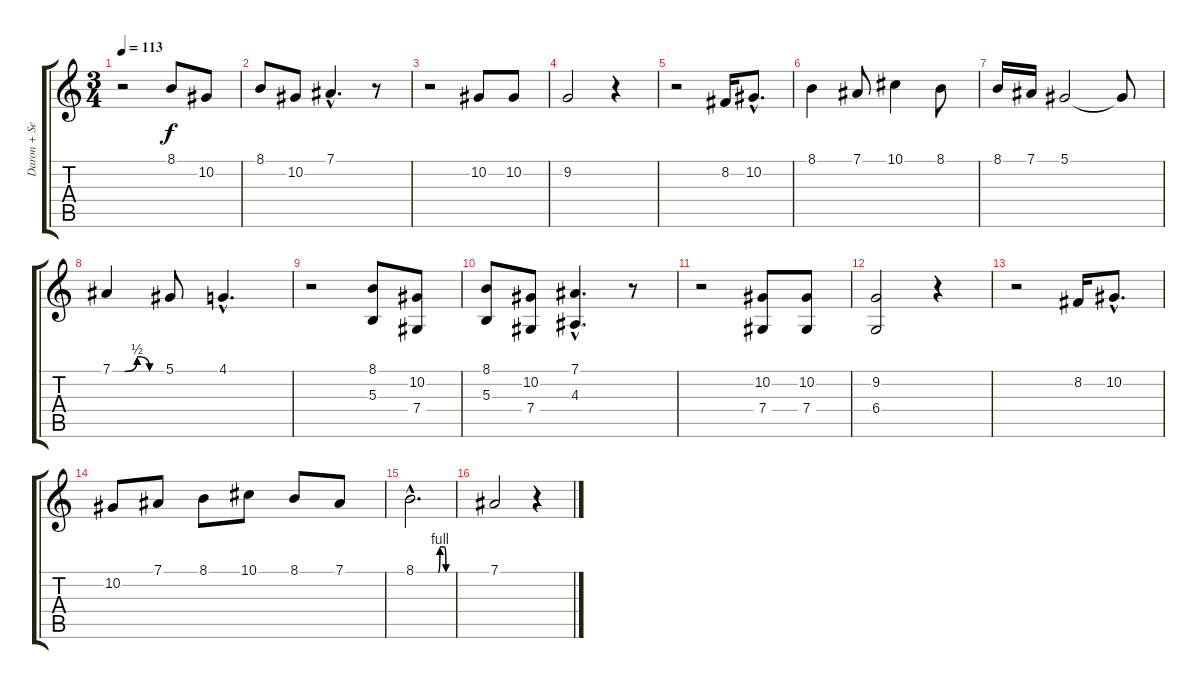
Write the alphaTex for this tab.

\track ("Daron + Serj Tankian" "Daron + Se") {instrument clarinet}
\staff {score tabs}
\tuning (Eb4 Bb3 Gb3 Db3 Ab2 Db2) {hide}
\ts (3 4)
\tempo 113
\clef g2
\ks c
r.2{dy f} 8.1.8 10.2.8 |
8.1.8 10.2.8 7.1{hac}.4{d} r.8 |
r.2 10.2.8 10.2.8 |
9.2.2 r.4 |
r.2 8.2.16 10.2{hac}.8{d} |
8.1.4 7.1.8 10.1.4 8.1.8 |
8.1.16 7.1.16 5.1.2 5.1{t}.8 |
7.1{be (custom 0 0 15 0 30 2 45 0 60 0)}.4 5.1.8 4.1{hac}.4{d} |
r.2 (8.1 5.3).8 (10.2 7.4).8 |
(8.1 5.3).8 (10.2 7.4).8 (7.1{hac} 4.3{hac}).4{d} r.8 |
r.2 (10.2 7.4).8 (10.2 7.4).8 |
(9.2 6.4).2 r.4 |
r.2 8.2.16 10.2{hac}.8{d} |
10.2.8 7.1.8 8.1.8 10.1.8 8.1.8 7.1.8 |
8.1{be (custom 0 0 37 0 40 4 47 4 50 0 60 0) hac}.2{d} |
7.1.2 r.4
